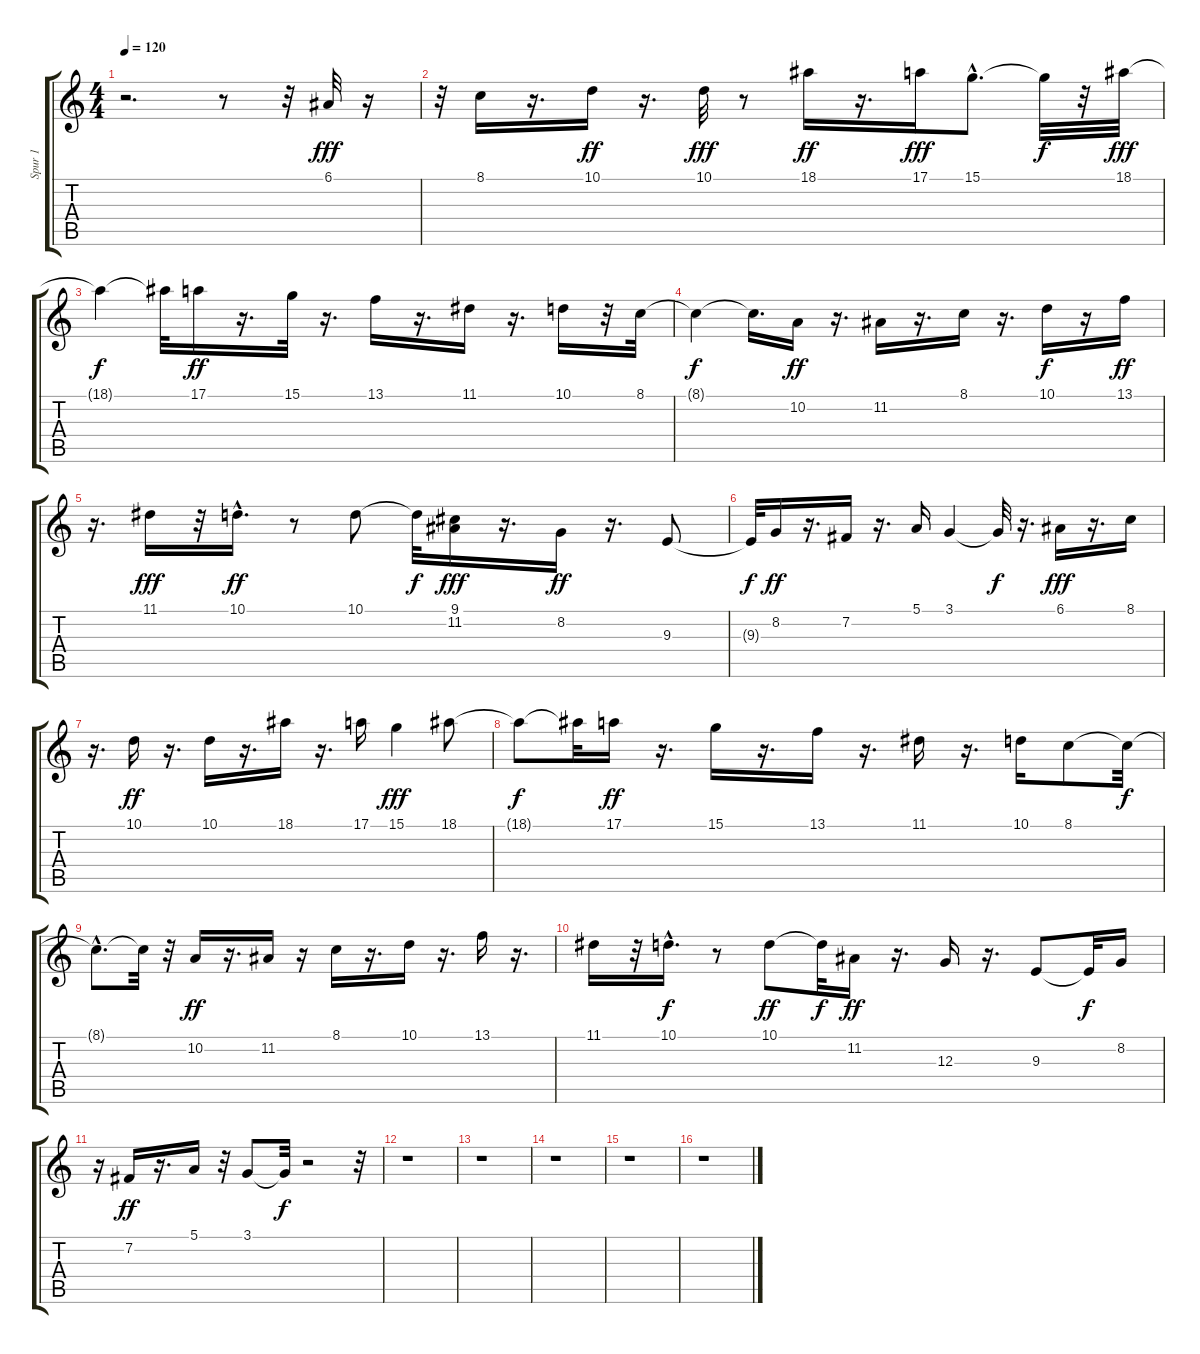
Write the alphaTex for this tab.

\track ("Spur 1" "Spur 1") {instrument panflute}
\staff {score tabs}
\tuning (E4 B3 G3 D3 A2 E2) {hide}
\ts (4 4)
\tempo 120
\clef g2
\ks c
r.2{d dy f} r.8 r.32 6.1.32{dy fff} r.16 |
r.32 8.1.16 r.16{d} 10.1.16{dy ff} r.16{d} 10.1.32{dy fff} r.8 18.1.16{dy ff} r.16{d} 17.1.16{dy fff} 15.1{hac}.8{d} 15.1{t}.32{dy f} r.32 18.1.32{dy fff} |
18.1{t}.4{dy f} 18.1{t}.32 17.1.16{dy ff} r.16{d} 15.1.32 r.16{d} 13.1.16 r.16{d} 11.1.16 r.16{d} 10.1.16 r.32 8.1.32 |
8.1{t}.4{dy f} 8.1{t}.16{d} 10.2.16{dy ff} r.16{d} 11.2.16 r.16{d} 8.1.16 r.16{d} 10.1.16{dy f} r.16 13.1.16{dy ff} |
r.16{d} 11.1.16{dy fff} r.32 10.1{hac}.16{d dy ff} r.8 10.1.8 10.1{t}.32{dy f} (9.1 11.2).16{dy fff} r.16{d} 8.2.16{dy ff} r.16{d} 9.3.8 |
9.3{t}.32{dy f} 8.2.16{dy ff} r.16{d} 7.2.16 r.16{d} 5.1.16 3.1.4 3.1{t}.32{dy f} r.16{d} 6.1.16{dy fff} r.16{d} 8.1.16 |
r.16{d} 10.1.16{dy ff} r.16{d} 10.1.16 r.16{d} 18.1.16 r.16{d} 17.1.16 15.1.4{dy fff} 18.1.8 |
18.1{t}.8{dy f} 18.1{t}.32 17.1.16{dy ff} r.16{d} 15.1.16 r.16{d} 13.1.16 r.16{d} 11.1.16 r.16{d} 10.1.16 8.1.8 8.1{t}.32{dy f} |
8.1{hac t}.8{d} 8.1{t}.32 r.32 10.2.16{dy ff} r.16{d} 11.2.16 r.16 8.1.16 r.16{d} 10.1.16 r.16{d} 13.1.16 r.16{d} |
11.1.16 r.32 10.1{hac}.16{d dy f} r.8 10.1.8{dy ff} 10.1{t}.32{dy f} 11.2.16{dy ff} r.16{d} 12.3.16 r.16{d} 9.3.8 9.3{t}.32{dy f} 8.2.16 |
r.16 7.2.16{dy ff} r.16{d} 5.1.16 r.32 3.1.8 3.1{t}.32{dy f} r.2 r.32 |
r.1 |
r.1 |
r.1 |
r.1 |
r.1
